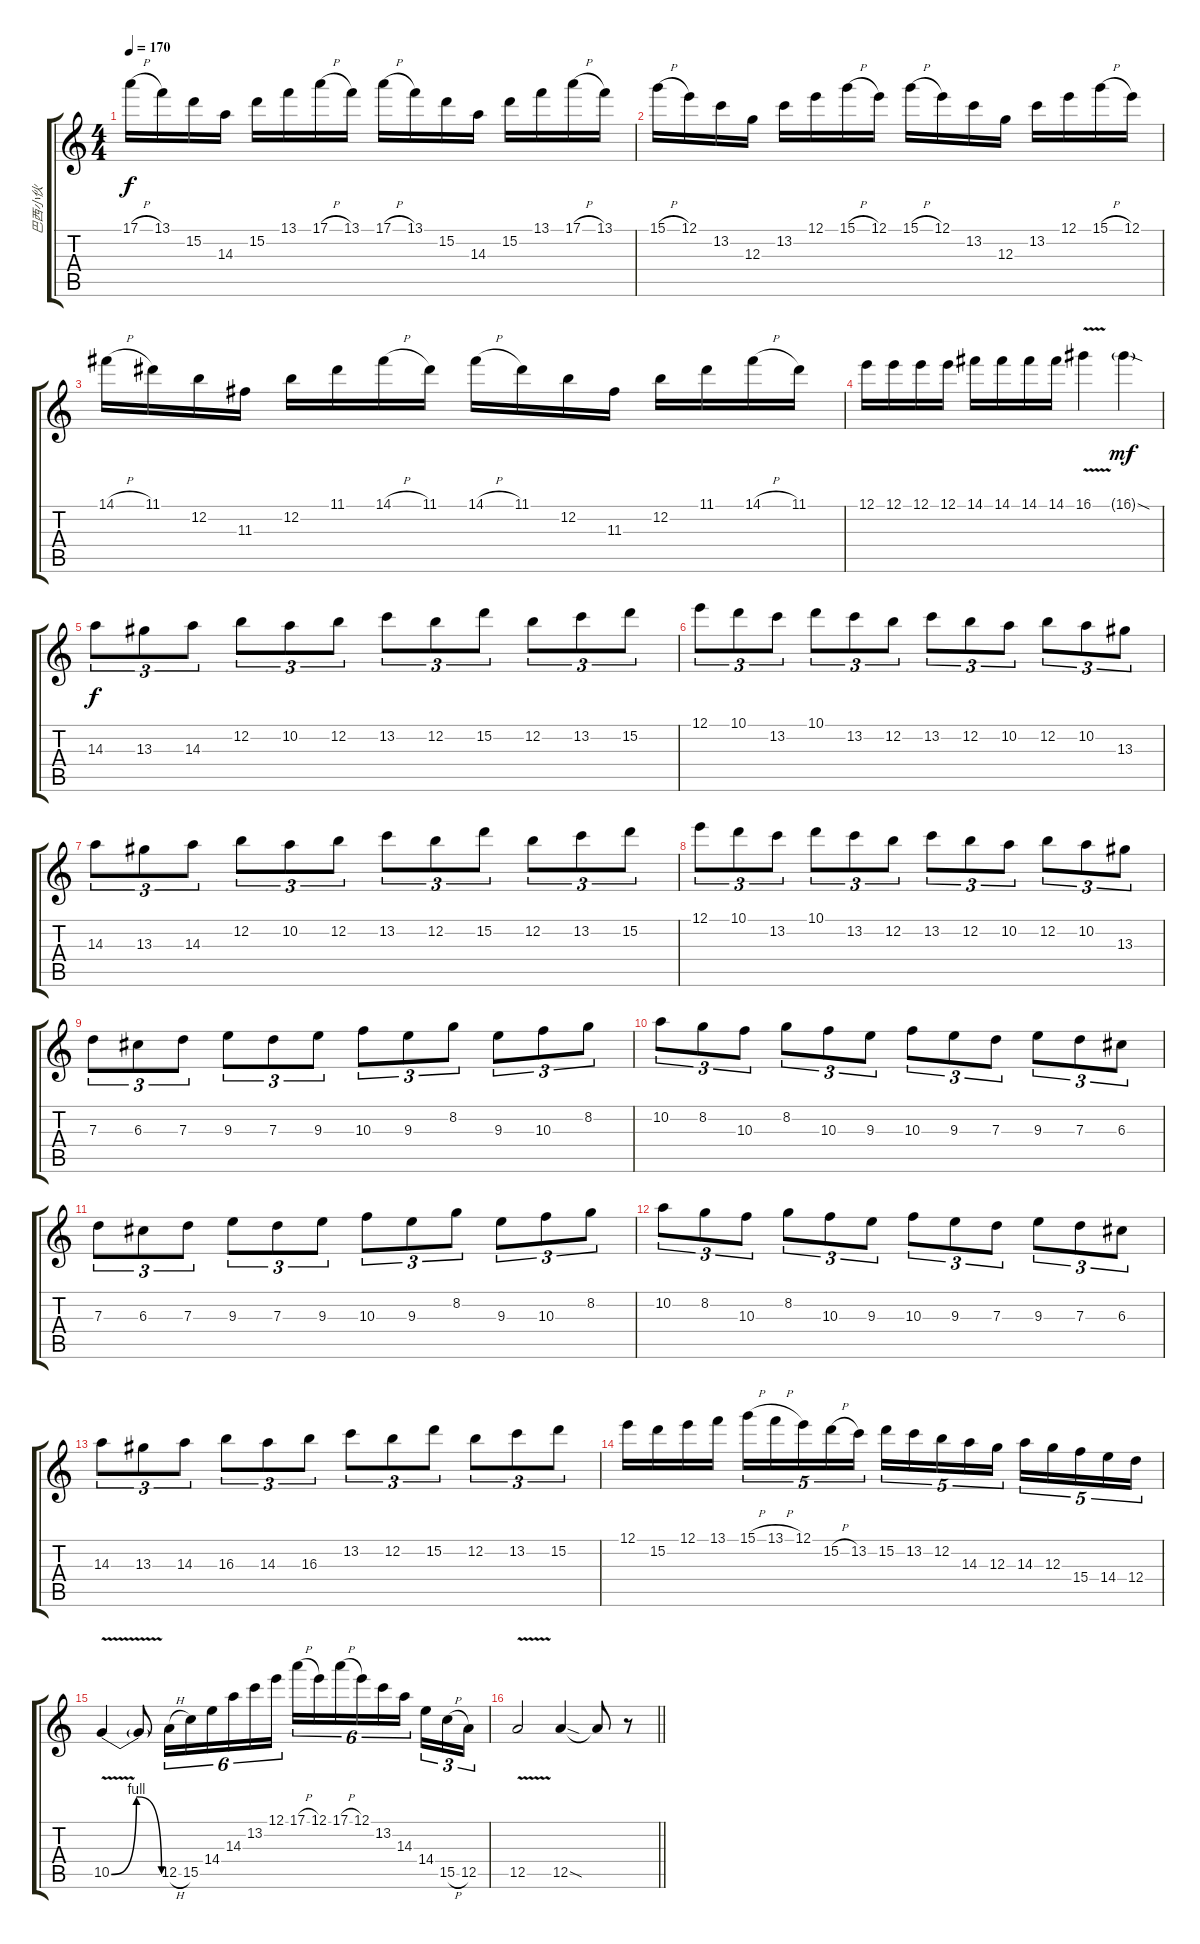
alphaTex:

\track ("巴西小伙" "巴西小伙") {instrument overdrivenguitar}
\staff {score tabs}
\tuning (E4 B3 G3 D3 A2 E2) {hide}
\ts (4 4)
\tempo 170
\clef g2
\ks c
17.1{h}.16{dy f} 13.1.16 15.2.16 14.3.16 15.2.16 13.1.16 17.1{h}.16 13.1.16 17.1{h}.16 13.1.16 15.2.16 14.3.16 15.2.16 13.1.16 17.1{h}.16 13.1.16 |
15.1{h}.16 12.1.16 13.2.16 12.3.16 13.2.16 12.1.16 15.1{h}.16 12.1.16 15.1{h}.16 12.1.16 13.2.16 12.3.16 13.2.16 12.1.16 15.1{h}.16 12.1.16 |
14.1{h}.16 11.1.16 12.2.16 11.3.16 12.2.16 11.1.16 14.1{h}.16 11.1.16 14.1{h}.16 11.1.16 12.2.16 11.3.16 12.2.16 11.1.16 14.1{h}.16 11.1.16 |
12.1.16 12.1.16 12.1.16 12.1.16 14.1.16 14.1.16 14.1.16 14.1.16 16.1{v}.4 16.1{sod g}.4{dy mf} |
14.3.8{tu (3 2) dy f} 13.3.8{tu (3 2)} 14.3.8{tu (3 2)} 12.2.8{tu (3 2)} 10.2.8{tu (3 2)} 12.2.8{tu (3 2)} 13.2.8{tu (3 2)} 12.2.8{tu (3 2)} 15.2.8{tu (3 2)} 12.2.8{tu (3 2)} 13.2.8{tu (3 2)} 15.2.8{tu (3 2)} |
12.1.8{tu (3 2)} 10.1.8{tu (3 2)} 13.2.8{tu (3 2)} 10.1.8{tu (3 2)} 13.2.8{tu (3 2)} 12.2.8{tu (3 2)} 13.2.8{tu (3 2)} 12.2.8{tu (3 2)} 10.2.8{tu (3 2)} 12.2.8{tu (3 2)} 10.2.8{tu (3 2)} 13.3.8{tu (3 2)} |
14.3.8{tu (3 2)} 13.3.8{tu (3 2)} 14.3.8{tu (3 2)} 12.2.8{tu (3 2)} 10.2.8{tu (3 2)} 12.2.8{tu (3 2)} 13.2.8{tu (3 2)} 12.2.8{tu (3 2)} 15.2.8{tu (3 2)} 12.2.8{tu (3 2)} 13.2.8{tu (3 2)} 15.2.8{tu (3 2)} |
12.1.8{tu (3 2)} 10.1.8{tu (3 2)} 13.2.8{tu (3 2)} 10.1.8{tu (3 2)} 13.2.8{tu (3 2)} 12.2.8{tu (3 2)} 13.2.8{tu (3 2)} 12.2.8{tu (3 2)} 10.2.8{tu (3 2)} 12.2.8{tu (3 2)} 10.2.8{tu (3 2)} 13.3.8{tu (3 2)} |
7.3.8{tu (3 2)} 6.3.8{tu (3 2)} 7.3.8{tu (3 2)} 9.3.8{tu (3 2)} 7.3.8{tu (3 2)} 9.3.8{tu (3 2)} 10.3.8{tu (3 2)} 9.3.8{tu (3 2)} 8.2.8{tu (3 2)} 9.3.8{tu (3 2)} 10.3.8{tu (3 2)} 8.2.8{tu (3 2)} |
10.2.8{tu (3 2)} 8.2.8{tu (3 2)} 10.3.8{tu (3 2)} 8.2.8{tu (3 2)} 10.3.8{tu (3 2)} 9.3.8{tu (3 2)} 10.3.8{tu (3 2)} 9.3.8{tu (3 2)} 7.3.8{tu (3 2)} 9.3.8{tu (3 2)} 7.3.8{tu (3 2)} 6.3.8{tu (3 2)} |
7.3.8{tu (3 2)} 6.3.8{tu (3 2)} 7.3.8{tu (3 2)} 9.3.8{tu (3 2)} 7.3.8{tu (3 2)} 9.3.8{tu (3 2)} 10.3.8{tu (3 2)} 9.3.8{tu (3 2)} 8.2.8{tu (3 2)} 9.3.8{tu (3 2)} 10.3.8{tu (3 2)} 8.2.8{tu (3 2)} |
10.2.8{tu (3 2)} 8.2.8{tu (3 2)} 10.3.8{tu (3 2)} 8.2.8{tu (3 2)} 10.3.8{tu (3 2)} 9.3.8{tu (3 2)} 10.3.8{tu (3 2)} 9.3.8{tu (3 2)} 7.3.8{tu (3 2)} 9.3.8{tu (3 2)} 7.3.8{tu (3 2)} 6.3.8{tu (3 2)} |
14.3.8{tu (3 2)} 13.3.8{tu (3 2)} 14.3.8{tu (3 2)} 16.3.8{tu (3 2)} 14.3.8{tu (3 2)} 16.3.8{tu (3 2)} 13.2.8{tu (3 2)} 12.2.8{tu (3 2)} 15.2.8{tu (3 2)} 12.2.8{tu (3 2)} 13.2.8{tu (3 2)} 15.2.8{tu (3 2)} |
12.1.16 15.2.16 12.1.16 13.1.16 15.1{h}.16{tu (5 4)} 13.1{h}.16{tu (5 4)} 12.1.16{tu (5 4)} 15.2{h}.16{tu (5 4)} 13.2.16{tu (5 4)} 15.2.16{tu (5 4)} 13.2.16{tu (5 4)} 12.2.16{tu (5 4)} 14.3.16{tu (5 4)} 12.3.16{tu (5 4)} 14.3.16{tu (5 4)} 12.3.16{tu (5 4)} 15.4.16{tu (5 4)} 14.4.16{tu (5 4)} 12.4.16{tu (5 4)} |
10.5{be (bendrelease 0 0 4 4 54 4 60 0) v}.4 10.5{t}.8 12.5{h}.16{tu (6 4)} 15.5.16{tu (6 4)} 14.4.16{tu (6 4)} 14.3.16{tu (6 4)} 13.2.16{tu (6 4)} 12.1.16{tu (6 4)} 17.1{h}.16{tu (6 4)} 12.1.16{tu (6 4)} 17.1{h}.16{tu (6 4)} 12.1.16{tu (6 4)} 13.2.16{tu (6 4)} 14.3.16{tu (6 4)} 14.4.16{tu (3 2)} 15.5{h}.16{tu (3 2)} 12.5.16{tu (3 2)} |
\barLineRight lightlight
12.5{v}.2 12.5{sod}.4 12.5{t}.8 r.8
